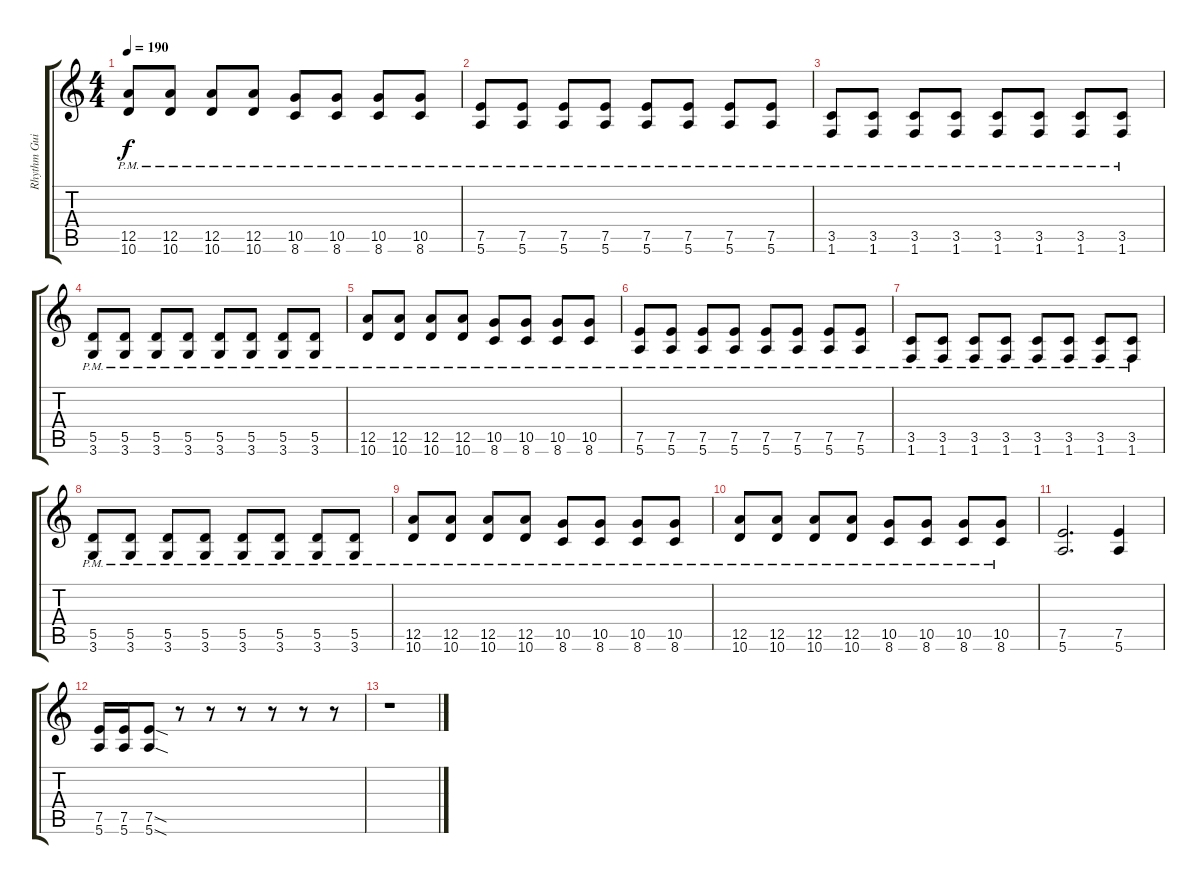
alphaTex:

\track ("Rhythm Guitar" "Rhythm Gui") {instrument distortionguitar}
\staff {score tabs}
\tuning (E4 B3 G3 D3 A2 E2) {hide}
\ts (4 4)
\tempo 190
\clef g2
\ks c
(12.5{pm} 10.6{pm}).8{dy f} (12.5{pm} 10.6{pm}).8 (12.5{pm} 10.6{pm}).8 (12.5{pm} 10.6{pm}).8 (10.5{pm} 8.6{pm}).8 (10.5{pm} 8.6{pm}).8 (10.5{pm} 8.6{pm}).8 (10.5{pm} 8.6{pm}).8 |
(7.5{pm} 5.6{pm}).8 (7.5{pm} 5.6{pm}).8 (7.5{pm} 5.6{pm}).8 (7.5{pm} 5.6{pm}).8 (7.5{pm} 5.6{pm}).8 (7.5{pm} 5.6{pm}).8 (7.5{pm} 5.6{pm}).8 (7.5{pm} 5.6{pm}).8 |
(3.5{pm} 1.6{pm}).8 (3.5{pm} 1.6{pm}).8 (3.5{pm} 1.6{pm}).8 (3.5{pm} 1.6{pm}).8 (3.5{pm} 1.6{pm}).8 (3.5{pm} 1.6{pm}).8 (3.5{pm} 1.6{pm}).8 (3.5{pm} 1.6{pm}).8 |
(5.5{pm} 3.6{pm}).8 (5.5{pm} 3.6{pm}).8 (5.5{pm} 3.6{pm}).8 (5.5{pm} 3.6{pm}).8 (5.5{pm} 3.6{pm}).8 (5.5{pm} 3.6{pm}).8 (5.5{pm} 3.6{pm}).8 (5.5{pm} 3.6{pm}).8 |
(12.5{pm} 10.6{pm}).8 (12.5{pm} 10.6{pm}).8 (12.5{pm} 10.6{pm}).8 (12.5{pm} 10.6{pm}).8 (10.5{pm} 8.6{pm}).8 (10.5{pm} 8.6{pm}).8 (10.5{pm} 8.6{pm}).8 (10.5{pm} 8.6{pm}).8 |
(7.5{pm} 5.6{pm}).8 (7.5{pm} 5.6{pm}).8 (7.5{pm} 5.6{pm}).8 (7.5{pm} 5.6{pm}).8 (7.5{pm} 5.6{pm}).8 (7.5{pm} 5.6{pm}).8 (7.5{pm} 5.6{pm}).8 (7.5{pm} 5.6{pm}).8 |
(3.5{pm} 1.6{pm}).8 (3.5{pm} 1.6{pm}).8 (3.5{pm} 1.6{pm}).8 (3.5{pm} 1.6{pm}).8 (3.5{pm} 1.6{pm}).8 (3.5{pm} 1.6{pm}).8 (3.5{pm} 1.6{pm}).8 (3.5{pm} 1.6{pm}).8 |
(5.5{pm} 3.6{pm}).8 (5.5{pm} 3.6{pm}).8 (5.5{pm} 3.6{pm}).8 (5.5{pm} 3.6{pm}).8 (5.5{pm} 3.6{pm}).8 (5.5{pm} 3.6{pm}).8 (5.5{pm} 3.6{pm}).8 (5.5{pm} 3.6{pm}).8 |
(12.5{pm} 10.6{pm}).8 (12.5{pm} 10.6{pm}).8 (12.5{pm} 10.6{pm}).8 (12.5{pm} 10.6{pm}).8 (10.5{pm} 8.6{pm}).8 (10.5{pm} 8.6{pm}).8 (10.5{pm} 8.6{pm}).8 (10.5{pm} 8.6{pm}).8 |
(12.5{pm} 10.6{pm}).8 (12.5{pm} 10.6{pm}).8 (12.5{pm} 10.6{pm}).8 (12.5{pm} 10.6{pm}).8 (10.5{pm} 8.6{pm}).8 (10.5{pm} 8.6{pm}).8 (10.5{pm} 8.6{pm}).8 (10.5{pm} 8.6{pm}).8 |
(7.5 5.6).2{d} (7.5 5.6).4 |
(7.5 5.6).16 (7.5 5.6).16 (7.5{sod} 5.6{sod}).8 r.8 r.8 r.8 r.8 r.8 r.8 |
r.1
